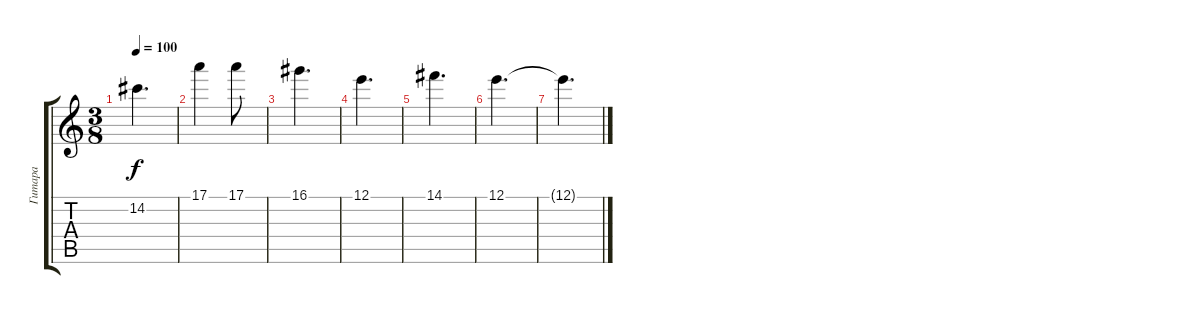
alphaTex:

\track ("Гитара" "Гитара") {instrument overdrivenguitar}
\staff {score tabs}
\tuning (E4 B3 G3 D3 A2 E2) {hide}
\ts (3 8)
\tempo 100
\clef g2
\ks c
14.2.4{d dy f} |
17.1.4 17.1.8 |
16.1.4{d} |
12.1.4{d} |
14.1.4{d} |
12.1.4{d} |
12.1{t}.4{d}
